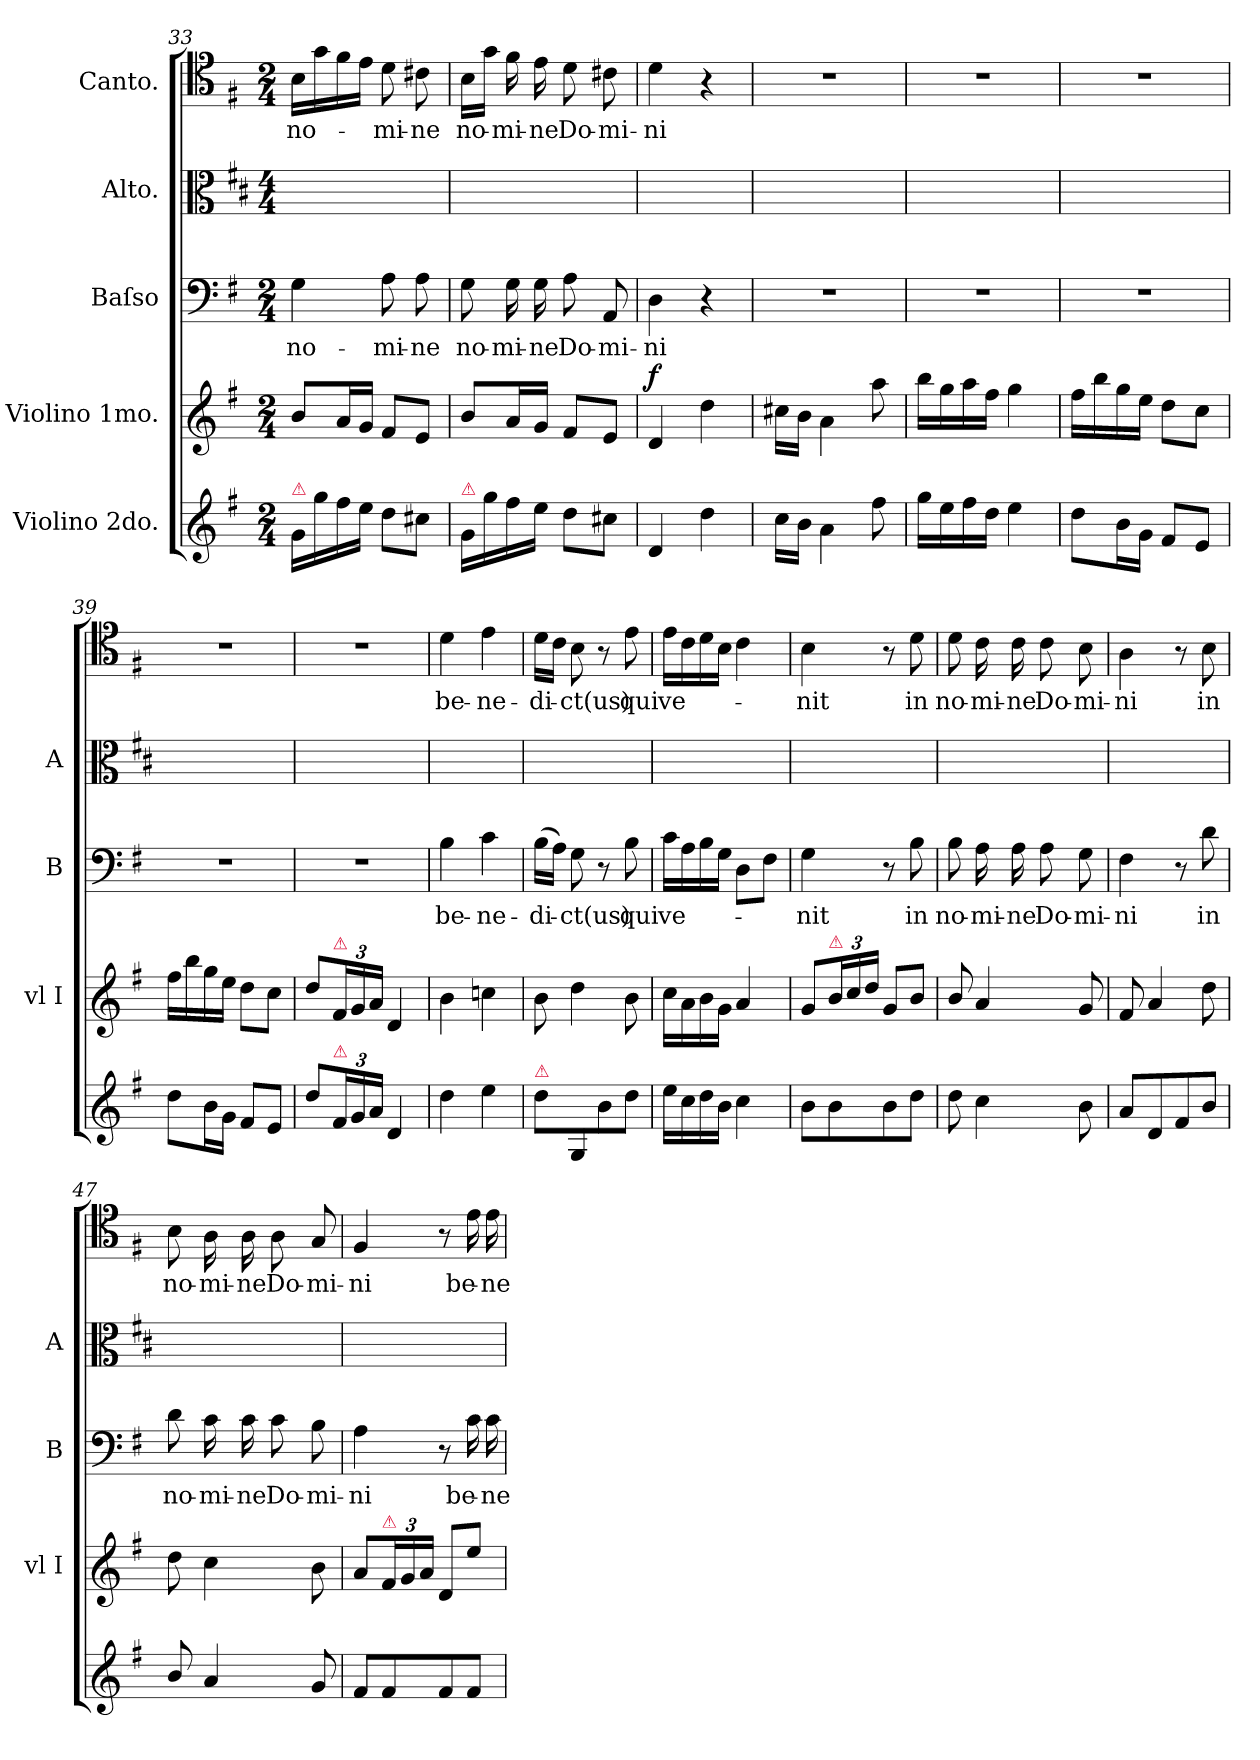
**kern	**dynam	**kern	**dynam	**kern	**text	**kern	**kern	**text
*part5	*part5	*part4	*part4	*part3	*part3	*part2	*part1	*part1
*staff5	*staff5	*staff4	*staff4	*staff3	*staff3	*staff2	*staff1	*staff1
*I"Violino 2do.	*	*I"Violino 1mo.	*	*I"Baſso	*	*I"Alto.	*I"Canto.	*
*	*	*I'vl I	*	*I'B	*	*I'A	*	*
*clefG2	*	*clefG2	*	*clefF4	*	*clefC3	*clefC4	*
*k[f#]	*	*k[f#]	*	*k[f#]	*	*k[f#c#]	*k[f#]	*
*M2/4	*	*M2/4	*	*M2/4	*	*M4/4	*M2/4	*
=33	=33	=33	=33	=33	=33	=33	=33	=33
!LO:TX:a:color=crimson:t=⚠	!	!	!	!	!	!	!	!
16g/LL	.	8b/L	.	4G\	no-	2ryy	16B\LL	no-
16gg\	.	.	.	.	.	.	16g\	.
16ff#\	.	16a/L	.	.	.	.	16f#\	.
16ee\JJ	.	16g/JJ	.	.	.	.	16e\JJ	.
8dd\L	.	8f#/L	.	8A\	-mi-	.	8d\	-mi-
8cc#X\J	.	8e/J	.	8A\	-ne	.	8c#X\	-ne
=34	=34	=34	=34	=34	=34	=34	=34	=34
!LO:TX:a:color=crimson:t=⚠	!	!	!	!	!	!	!	!
16g/LL	.	8b/L	.	8G\	no-	2ryy	16B\LL	no-
16gg\	.	.	.	.	.	.	16g\JJ	.
16ff#\	.	16a/L	.	16G\	-mi-	.	16f#\	-mi-
16ee\JJ	.	16g/JJ	.	16G\	-ne	.	16e\	-ne
8dd\L	.	8f#/L	.	8A\	Do-	.	8d\	Do-
8cc#X\J	.	8e/J	.	8AA/	-mi-	.	8c#X\	-mi-
=35	=35	=35	=35	=35	=35	=35	=35	=35
!	!	!	!LO:DY:a	!	!	!	!	!
4d/	.	4d/	f.	4D\	-ni	2ryy	4d\	-ni
4dd\	.	4dd\	.	4r	.	.	4r	.
=36	=36	=36	=36	=36	=36	=36	=36	=36
16cc\LL	.	16cc#X\LL	.	2r	.	2ryy	2r	.
16b\JJ	.	16b\JJ	.	.	.	.	.	.
4a\	.	4a\	.	.	.	.	.	.
8ff#\	.	8aa\	.	.	.	.	.	.
=37	=37	=37	=37	=37	=37	=37	=37	=37
16gg\LL	.	16bb\LL	.	2r	.	2ryy	2r	.
16ee\	.	16gg\	.	.	.	.	.	.
16ff#\	.	16aa\	.	.	.	.	.	.
16dd\JJ	.	16ff#\JJ	.	.	.	.	.	.
4ee\	.	4gg\	.	.	.	.	.	.
=38	=38	=38	=38	=38	=38	=38	=38	=38
8dd\L	.	16ff#\LL	.	2r	.	2ryy	2r	.
.	.	16bb\	.	.	.	.	.	.
16b\L	.	16gg\	.	.	.	.	.	.
16g\JJ	.	16ee\JJ	.	.	.	.	.	.
8f#/L	.	8dd\L	.	.	.	.	.	.
8e/J	.	8cc\J	.	.	.	.	.	.
=39	=39	=39	=39	=39	=39	=39	=39	=39
8dd\L	.	16ff#\LL	.	2r	.	2ryy	2r	.
.	.	16bb\	.	.	.	.	.	.
16b\L	.	16gg\	.	.	.	.	.	.
16g\JJ	.	16ee\JJ	.	.	.	.	.	.
8f#/L	.	8dd\L	.	.	.	.	.	.
8e/J	.	8cc\J	.	.	.	.	.	.
=40	=40	=40	=40	=40	=40	=40	=40	=40
8dd/L	.	8dd/L	.	2r	.	2ryy	2r	.
!	!	!LO:TX:a:color=crimson:t=⚠	!	!	!	!	!	!
!LO:TX:a:color=crimson:t=⚠	!	!	!	!	!	!	!	!
24f#/L	.	24f#/L	.	.	.	.	.	.
24g/	.	24g/	.	.	.	.	.	.
24a/JJ	.	24a/JJ	.	.	.	.	.	.
4d/	.	4d/	.	.	.	.	.	.
=41	=41	=41	=41	=41	=41	=41	=41	=41
!	!LO:DY:a	!	!LO:DY:a	!	!	!	!	!
4dd\	Po.	4b\	P'o	4B\	be-	2ryy	4d\	be-
4ee\	.	4ccn\	.	4c\	-ne-	.	4e\	-ne-
=42	=42	=42	=42	=42	=42	=42	=42	=42
!LO:TX:a:color=crimson:t=⚠	!	!	!	!	!	!	!	!
8dd\L	.	8b\	.	(16B\LL	-di-	2ryy	16d\LL	-di-
.	.	.	.	16A\JJ)	.	.	16c\JJ	.
8G/	.	4dd\	.	8G\	-ct(us)	.	8B\	-ct(us)
8b\	.	.	.	8r	.	.	8r	.
8dd\J	.	8b\	.	8B\	qui	.	8e\	qui
=43	=43	=43	=43	=43	=43	=43	=43	=43
16ee\LL	.	16cc\LL	.	16c\LL	ve-	2ryy	16e\LL	ve-
16cc\	.	16a\	.	16A\	.	.	16c\	.
16dd\	.	16b\	.	16B\	.	.	16d\	.
16b\JJ	.	16g\JJ	.	16G\JJ	.	.	16B\JJ	.
4cc\	.	4a/	.	8D\L	.	.	4c\	.
.	.	.	.	8F#\J	.	.	.	.
=44	=44	=44	=44	=44	=44	=44	=44	=44
8b\L	.	8g/L	.	4G\	-nit	2ryy	4B\	-nit
!	!	!LO:TX:a:color=crimson:t=⚠	!	!	!	!	!	!
8b\	.	24b/L	.	.	.	.	.	.
.	.	24cc/	.	.	.	.	.	.
.	.	24dd/JJ	.	.	.	.	.	.
8b\	.	8g/L	.	8r	.	.	8r	.
8dd\J	.	8b/J	.	8B\	in	.	8d\	in
=45	=45	=45	=45	=45	=45	=45	=45	=45
8dd\	.	8b/	.	8B\	no-	2ryy	8d\	no-
4cc\	.	4a/	.	16A\	-mi-	.	16c\	-mi-
.	.	.	.	16A\	-ne	.	16c\	-ne
.	.	.	.	8A\	Do-	.	8c\	Do-
8b\	.	8g/	.	8G\	-mi-	.	8B\	-mi-
=46	=46	=46	=46	=46	=46	=46	=46	=46
8a/L	.	8f#/	.	4F#\	-ni	2ryy	4A\	-ni
8d/	.	4a/	.	.	.	.	.	.
8f#/	.	.	.	8r	.	.	8r	.
8b/J	.	8dd\	.	8d\	in	.	8B\	in
=47	=47	=47	=47	=47	=47	=47	=47	=47
8b/	.	8dd\	.	8d\	no-	2ryy	8B\	no-
4a/	.	4cc\	.	16c\	-mi-	.	16A\	-mi-
.	.	.	.	16c\	-ne	.	16A\	-ne
.	.	.	.	8c\	Do-	.	8A\	Do-
8g/	.	8b\	.	8B\	-mi-	.	8G/	-mi-
=48	=48	=48	=48	=48	=48	=48	=48	=48
8f#/L	.	8a/L	.	4A\	-ni	2ryy	4F#/	-ni
!	!	!LO:TX:a:color=crimson:t=⚠	!	!	!	!	!	!
8f#/	.	24f#/L	.	.	.	.	.	.
.	.	24g/	.	.	.	.	.	.
.	.	24a/JJ	.	.	.	.	.	.
8f#/	.	8d/L	.	8r	.	.	8r	.
8f#/J	.	8ee\J	.	16c\	be-	.	16e\	be-
.	.	.	.	16c\	-ne-	.	16e\	-ne-
=	=	=	=	=	=	=	=	=
*-	*-	*-	*-	*-	*-	*-	*-	*-
